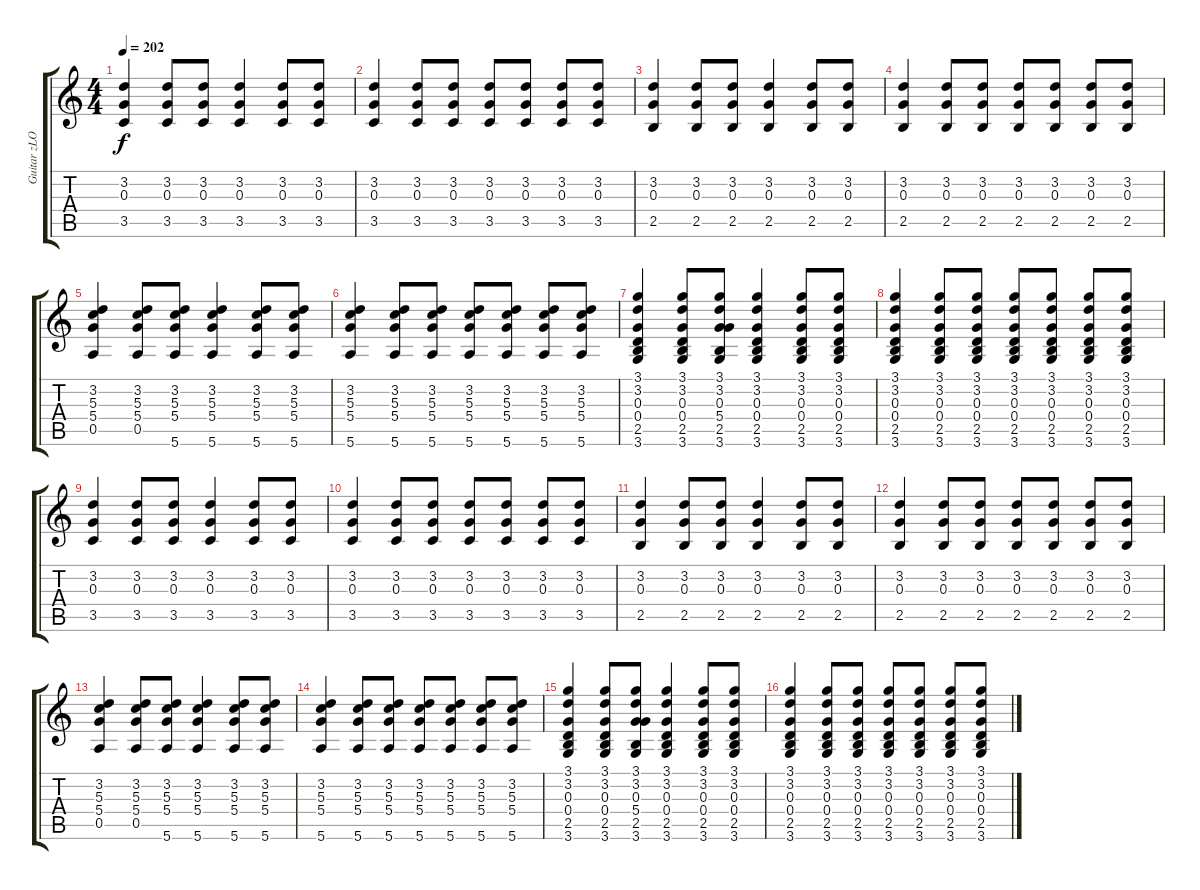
\track ("Guitar zLOB" "Guitar zLO") {instrument acousticguitarnylon}
\staff {score tabs}
\tuning (E4 B3 G3 D3 A2 E2) {hide}
\ts (4 4)
\tempo 202
\clef g2
\ks c
(3.2 0.3 3.5).4{dy f} (3.2 0.3 3.5).8 (3.2 0.3 3.5).8 (3.2 0.3 3.5).4 (3.2 0.3 3.5).8 (3.2 0.3 3.5).8 |
(3.2 0.3 3.5).4 (3.2 0.3 3.5).8 (3.2 0.3 3.5).8 (3.2 0.3 3.5).8 (3.2 0.3 3.5).8 (3.2 0.3 3.5).8 (3.2 0.3 3.5).8 |
(3.2 0.3 2.5).4 (3.2 0.3 2.5).8 (3.2 0.3 2.5).8 (3.2 0.3 2.5).4 (3.2 0.3 2.5).8 (3.2 0.3 2.5).8 |
(3.2 0.3 2.5).4 (3.2 0.3 2.5).8 (3.2 0.3 2.5).8 (3.2 0.3 2.5).8 (3.2 0.3 2.5).8 (3.2 0.3 2.5).8 (3.2 0.3 2.5).8 |
(3.2 5.3 5.4 0.5).4 (3.2 5.3 5.4 0.5).8 (3.2 5.3 5.4 5.6).8 (3.2 5.3 5.4 5.6).4 (3.2 5.3 5.4 5.6).8 (3.2 5.3 5.4 5.6).8 |
(3.2 5.3 5.4 5.6).4 (3.2 5.3 5.4 5.6).8 (3.2 5.3 5.4 5.6).8 (3.2 5.3 5.4 5.6).8 (3.2 5.3 5.4 5.6).8 (3.2 5.3 5.4 5.6).8 (3.2 5.3 5.4 5.6).8 |
(3.1 3.2 0.3 0.4 2.5 3.6).4 (3.1 3.2 0.3 0.4 2.5 3.6).8 (3.1 3.2 0.3 5.4 2.5 3.6).8 (3.1 3.2 0.3 0.4 2.5 3.6).4 (3.1 3.2 0.3 0.4 2.5 3.6).8 (3.1 3.2 0.3 0.4 2.5 3.6).8 |
(3.1 3.2 0.3 0.4 2.5 3.6).4 (3.1 3.2 0.3 0.4 2.5 3.6).8 (3.1 3.2 0.3 0.4 2.5 3.6).8 (3.1 3.2 0.3 0.4 2.5 3.6).8 (3.1 3.2 0.3 0.4 2.5 3.6).8 (3.1 3.2 0.3 0.4 2.5 3.6).8 (3.1 3.2 0.3 0.4 2.5 3.6).8 |
(3.2 0.3 3.5).4 (3.2 0.3 3.5).8 (3.2 0.3 3.5).8 (3.2 0.3 3.5).4 (3.2 0.3 3.5).8 (3.2 0.3 3.5).8 |
(3.2 0.3 3.5).4 (3.2 0.3 3.5).8 (3.2 0.3 3.5).8 (3.2 0.3 3.5).8 (3.2 0.3 3.5).8 (3.2 0.3 3.5).8 (3.2 0.3 3.5).8 |
(3.2 0.3 2.5).4 (3.2 0.3 2.5).8 (3.2 0.3 2.5).8 (3.2 0.3 2.5).4 (3.2 0.3 2.5).8 (3.2 0.3 2.5).8 |
(3.2 0.3 2.5).4 (3.2 0.3 2.5).8 (3.2 0.3 2.5).8 (3.2 0.3 2.5).8 (3.2 0.3 2.5).8 (3.2 0.3 2.5).8 (3.2 0.3 2.5).8 |
(3.2 5.3 5.4 0.5).4 (3.2 5.3 5.4 0.5).8 (3.2 5.3 5.4 5.6).8 (3.2 5.3 5.4 5.6).4 (3.2 5.3 5.4 5.6).8 (3.2 5.3 5.4 5.6).8 |
(3.2 5.3 5.4 5.6).4 (3.2 5.3 5.4 5.6).8 (3.2 5.3 5.4 5.6).8 (3.2 5.3 5.4 5.6).8 (3.2 5.3 5.4 5.6).8 (3.2 5.3 5.4 5.6).8 (3.2 5.3 5.4 5.6).8 |
(3.1 3.2 0.3 0.4 2.5 3.6).4 (3.1 3.2 0.3 0.4 2.5 3.6).8 (3.1 3.2 0.3 5.4 2.5 3.6).8 (3.1 3.2 0.3 0.4 2.5 3.6).4 (3.1 3.2 0.3 0.4 2.5 3.6).8 (3.1 3.2 0.3 0.4 2.5 3.6).8 |
(3.1 3.2 0.3 0.4 2.5 3.6).4 (3.1 3.2 0.3 0.4 2.5 3.6).8 (3.1 3.2 0.3 0.4 2.5 3.6).8 (3.1 3.2 0.3 0.4 2.5 3.6).8 (3.1 3.2 0.3 0.4 2.5 3.6).8 (3.1 3.2 0.3 0.4 2.5 3.6).8 (3.1 3.2 0.3 0.4 2.5 3.6).8
